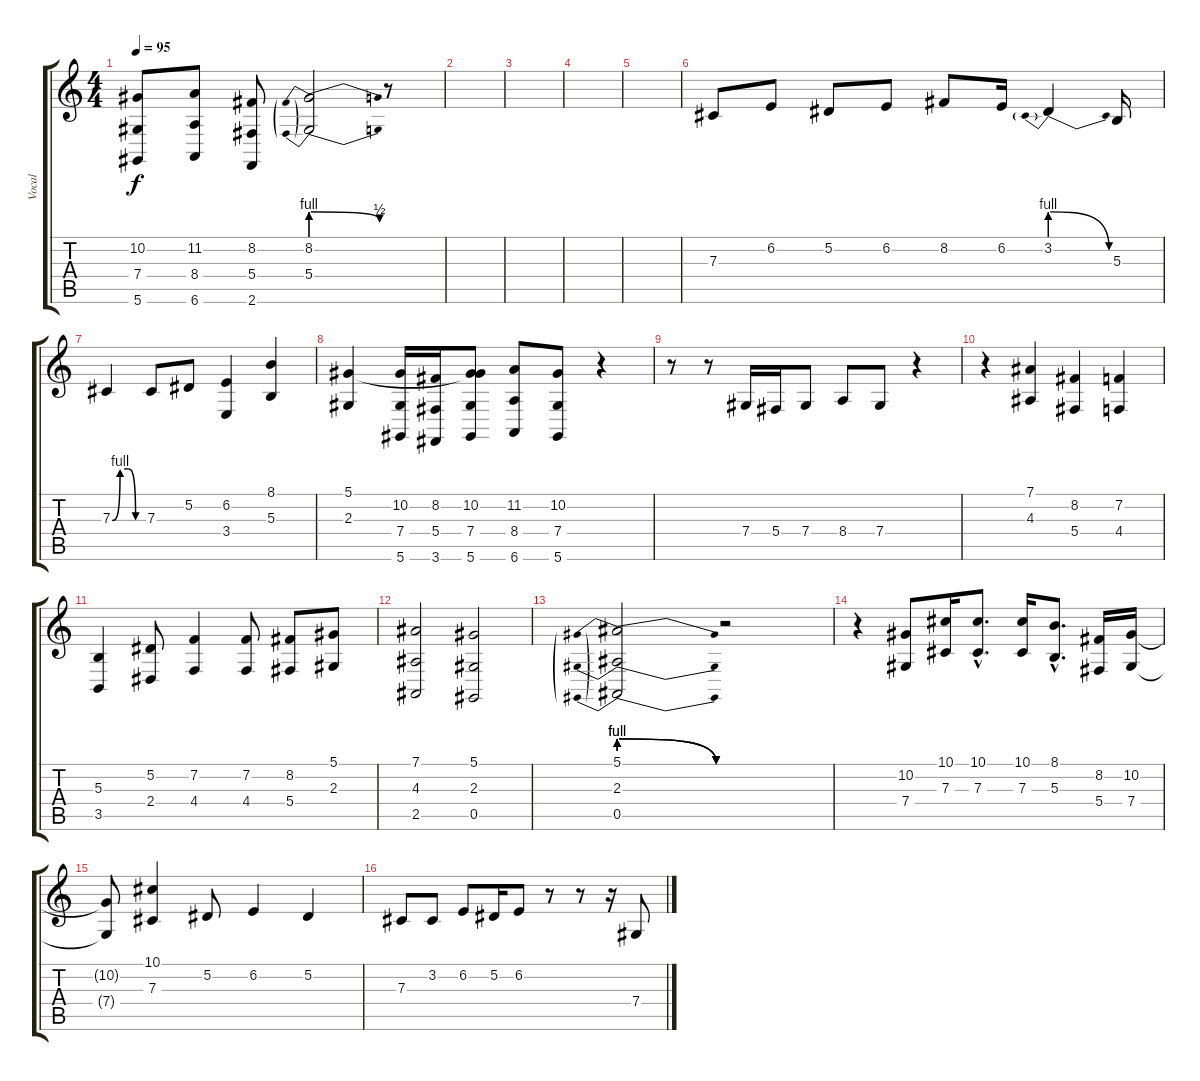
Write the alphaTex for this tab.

\track ("Vocal" "Vocal") {instrument choiraahs}
\staff {score tabs}
\tuning (Eb4 Bb3 Gb3 Db3 Ab2 Eb2) {hide}
\ts (4 4)
\tempo 95
\clef g2
\ks c
(10.2 7.4 5.6).8{dy f} (11.2 8.4 6.6).8 (8.2 5.4 2.6).8 (8.2{be (prebendrelease 0 4 60 2)} 5.4{be (prebendrelease 0 4 60 2)}).2 r.8 |
|
|
|
|
7.3.8 6.2.8 5.2.8 6.2.8 8.2.8 6.2.16 3.2{be (prebendrelease 0 4 60 0)}.4 5.3.16 |
7.3{be (custom 0 0 15 4 30 4 45 0 60 0)}.4 7.3.8 5.2.8 (6.2 3.4).4 (8.1 5.3).4 |
(5.1 2.3).4 (10.2 7.4 5.6).16 (8.2 5.4 3.6).16 (5.1{t} 10.2 7.4 5.6).8 (11.2 8.4 6.6).8 (10.2 7.4 5.6).8 r.4 |
r.8 r.8 7.4.16 5.4.16 7.4.8 8.4.8 7.4.8 r.4 |
r.4 (7.1 4.3).4 (8.2 5.4).4 (7.2 4.4).4 |
(5.3 3.5).4 (5.2 2.4).8 (7.2 4.4).4 (7.2 4.4).8 (8.2 5.4).8 (5.1 2.3).8 |
(7.1 4.3 2.5).2 (5.1 2.3 0.5).2 |
(5.1{be (prebendrelease 0 4 60 0)} 2.3{be (prebendrelease 0 4 60 0)} 0.5{be (prebendrelease 0 4 60 0)}).2 r.2 |
r.4 (10.2 7.4).8 (10.1 7.3).16 (10.1{hac} 7.3{hac}).8{d} (10.1 7.3).16 (8.1{hac} 5.3{hac}).8{d} (8.2 5.4).16 (10.2 7.4).16 |
(10.2{t} 7.4{t}).8 (10.1 7.3).4 5.2.8 6.2.4 5.2.4 |
7.3.8 3.2.8 6.2.8 5.2.16 6.2.8 r.8 r.8 r.16 7.4.8
